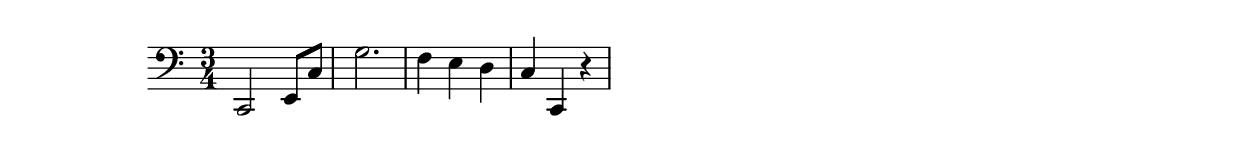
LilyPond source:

\score{
  \relative c, {
    \time 3/4
    \clef bass
    c2 e8 c' g'2.
    f4 e d c4 c, r4
  }
}
